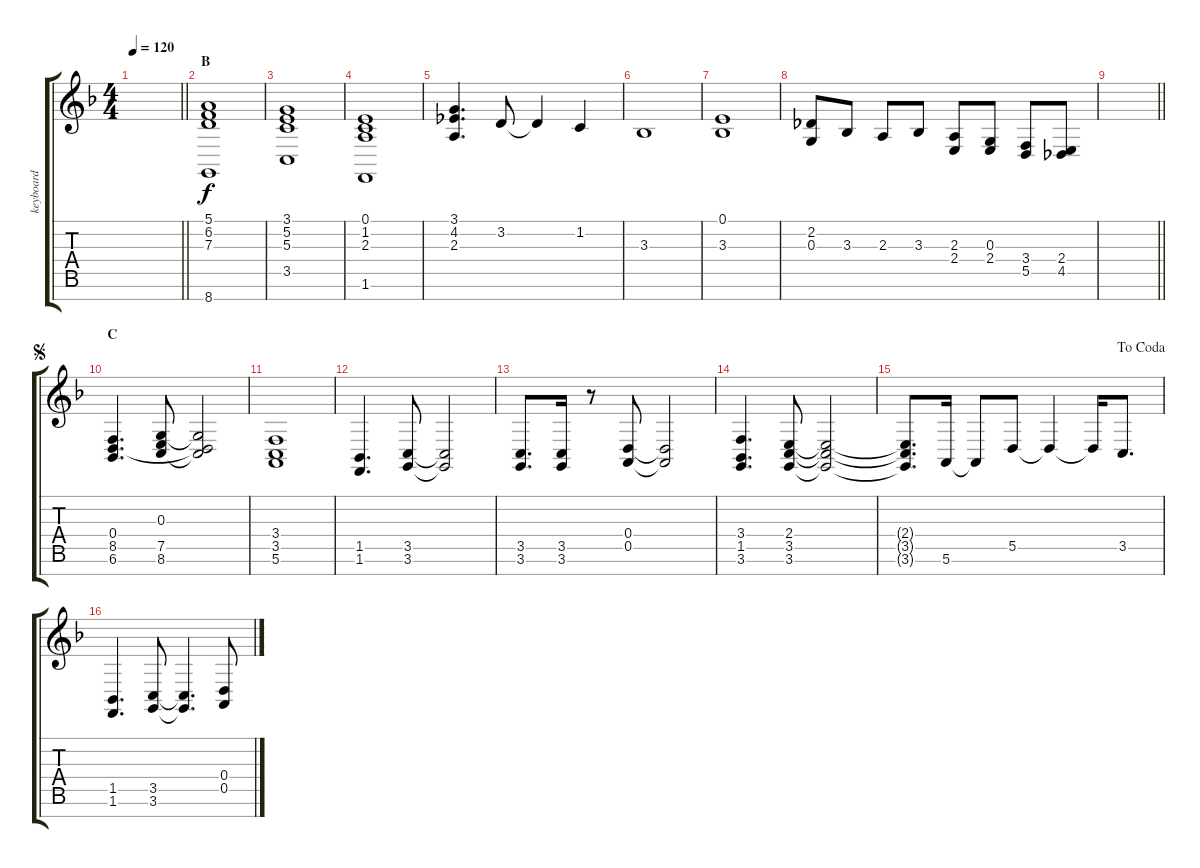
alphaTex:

\track ("keyboard" "keyboard") {instrument electricgrandpiano}
\staff {score tabs}
\tuning (E4 B3 G3 D3 A2 E2 B1) {hide}
\ts (4 4)
\tempo 120
\clef g2
\barLineRight lightlight
\ks f
|
\section ("" "B")
(5.1 6.2 7.3 8.7).1 |
(3.1 5.2 5.3 3.5).1 |
(0.1 1.2 2.3 1.6).1 |
(3.1 4.2 2.3).4{d} 3.2.8 3.2{t}.4 1.2.4 |
3.3.1 |
(0.1 3.3).1 |
(2.2 0.3).8 3.3.8 2.3.8 3.3.8 (2.3 2.4).8 (0.3 2.4).8 (3.4 5.5).8 (2.4 4.5).8 |
\barLineRight lightlight
|
\section ("" "C")
\jump segno
(0.4 8.5 6.6).4{d} (0.3 7.5 8.6).8 (0.3{t} 0.4{t} 8.6{t}).2 |
(3.4 3.5 5.6).1 |
(1.5 1.6).4{d} (3.5 3.6).8 (3.5{t} 3.6{t}).2 |
(3.5 3.6).8{d} (3.5 3.6).16 r.8 (0.4 0.5).8 (0.4{t} 0.5{t}).2 |
(3.4 1.5 3.6).4{d} (2.4 3.5 3.6).8 (2.4{t} 3.5{t} 3.6{t}).2 |
\jump dacoda
(2.4{t} 3.5{t} 3.6{t}).8{d} 5.6.16 5.6{t}.8 5.5.8 5.5{t}.4 5.5{t}.16 3.5.8{d} |
(1.5 1.6).4{d} (3.5 3.6).8 (3.5{t} 3.6{t}).4{d} (0.4 0.5).8
